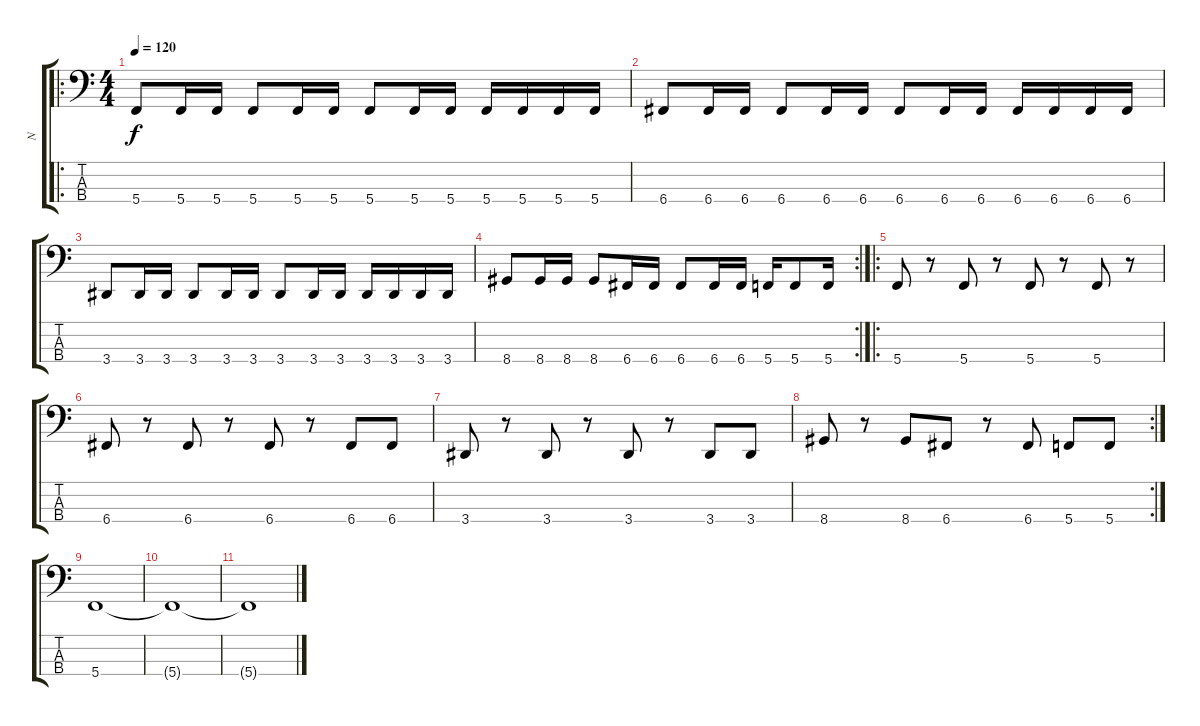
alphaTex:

\track ("N" "N") {instrument electricbasspick}
\staff {score tabs}
\tuning (F2 C2 G1 C1) {hide}
\ro
\ts (4 4)
\tempo 120
\clef f4
\ks c
5.4.8{dy f} 5.4.16 5.4.16 5.4.8 5.4.16 5.4.16 5.4.8 5.4.16 5.4.16 5.4.16 5.4.16 5.4.16 5.4.16 |
6.4.8 6.4.16 6.4.16 6.4.8 6.4.16 6.4.16 6.4.8 6.4.16 6.4.16 6.4.16 6.4.16 6.4.16 6.4.16 |
3.4.8 3.4.16 3.4.16 3.4.8 3.4.16 3.4.16 3.4.8 3.4.16 3.4.16 3.4.16 3.4.16 3.4.16 3.4.16 |
\rc 2
8.4.8 8.4.16 8.4.16 8.4.8 6.4.16 6.4.16 6.4.8 6.4.16 6.4.16 5.4.16 5.4.8 5.4.16 |
\ro
5.4.8 r.8 5.4.8 r.8 5.4.8 r.8 5.4.8 r.8 |
6.4.8 r.8 6.4.8 r.8 6.4.8 r.8 6.4.8 6.4.8 |
3.4.8 r.8 3.4.8 r.8 3.4.8 r.8 3.4.8 3.4.8 |
\rc 2
8.4.8 r.8 8.4.8 6.4.8 r.8 6.4.8 5.4.8 5.4.8 |
5.4.1{instrument fretlessbass} |
5.4{t}.1 |
5.4{t}.1
